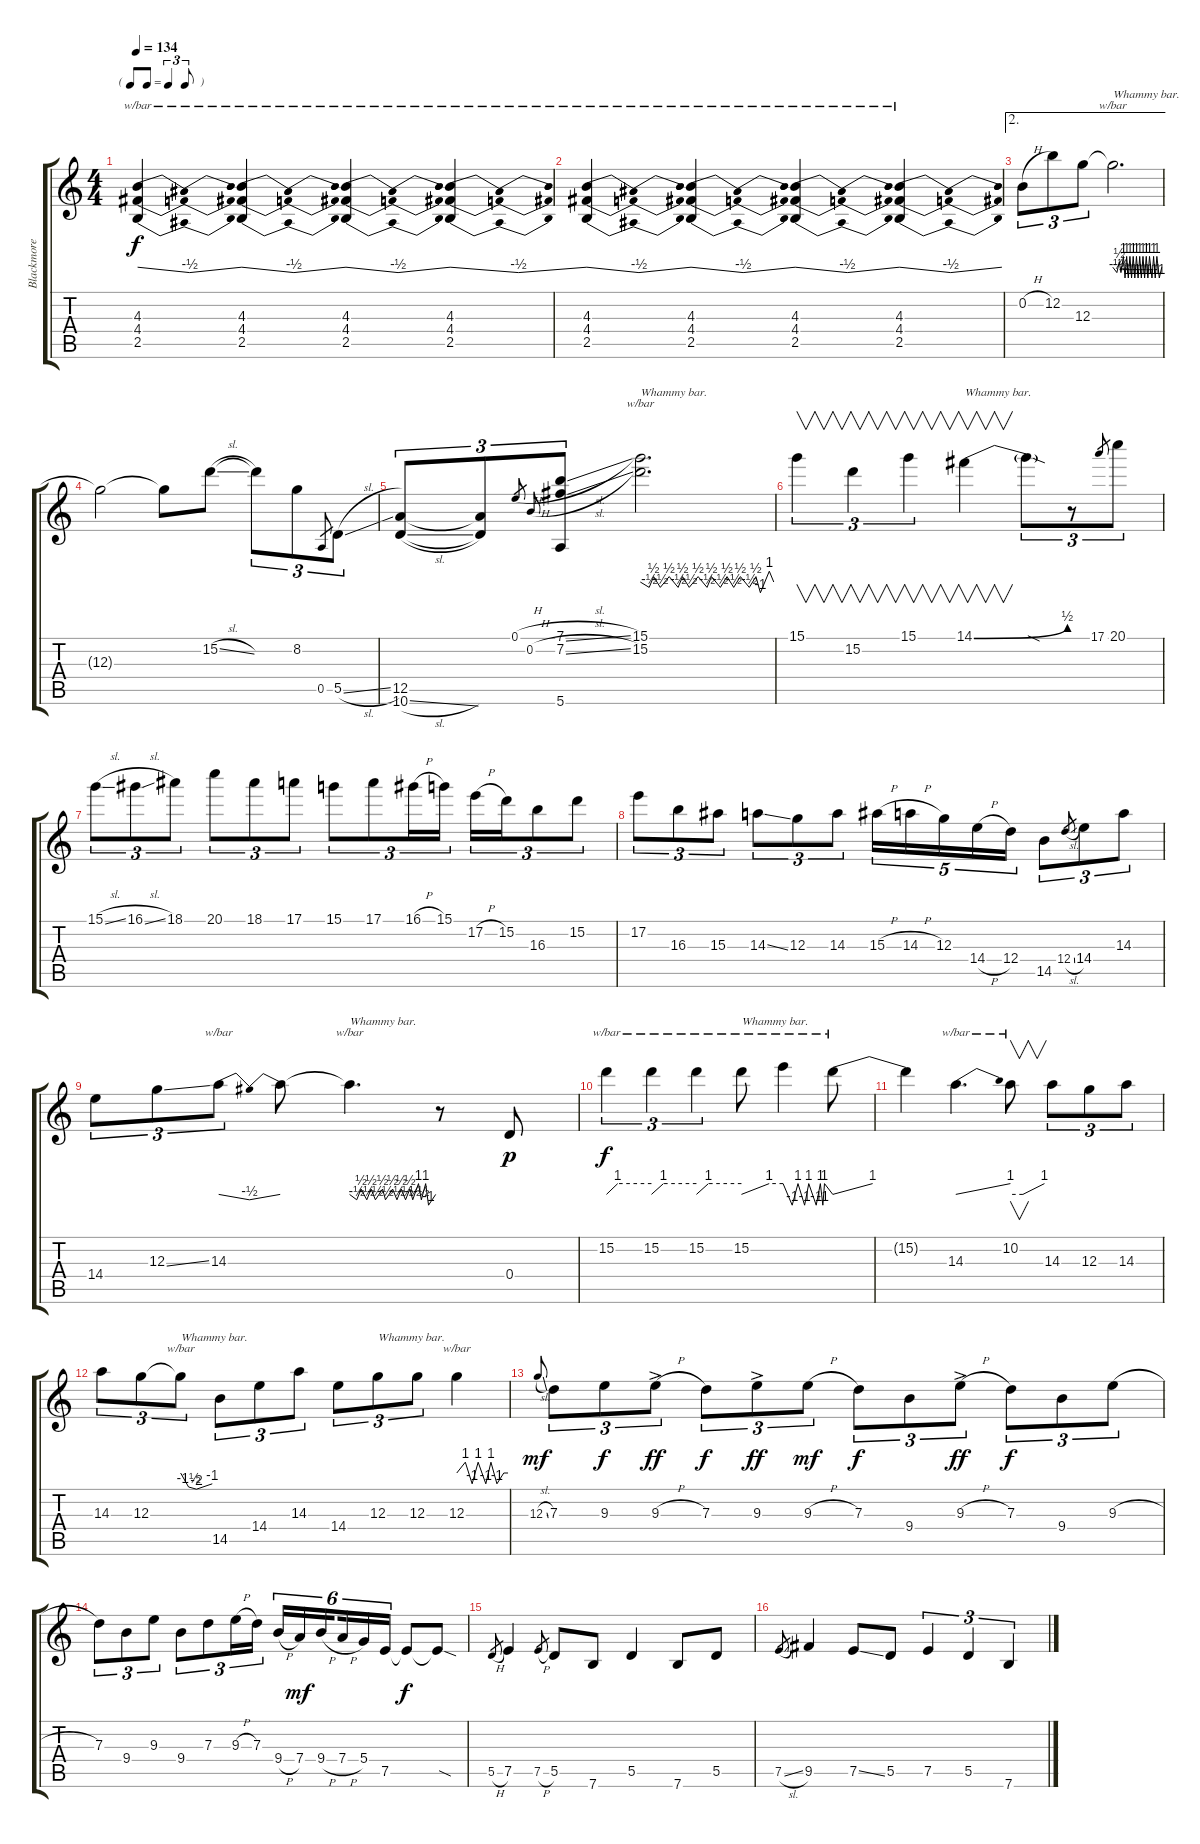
\track ("Blackmore" "Blackmore") {instrument overdrivenguitar}
\staff {score tabs}
\tuning (E4 B3 G3 D3 A2 E2) {hide}
\ts (4 4)
\tf triplet8th
\tempo 134
\clef g2
\ks c
(4.3 4.4 2.5).4{tbe (dip default 0 0 40 -2 60 0) dy f} (4.3 4.4 2.5).4{tbe (dip default 0 0 45 -2 60 0)} (4.3 4.4 2.5).4{tbe (dip default 0 0 45 -2 60 0)} (4.3 4.4 2.5).4{tbe (dip default 0 0 30 -2 60 0)} |
(4.3 4.4 2.5).4{tbe (dip default 0 0 30 -2 60 0)} (4.3 4.4 2.5).4{tbe (dip default 0 0 30 -2 60 0)} (4.3 4.4 2.5).4{tbe (dip default 0 0 30 -2 60 0)} (4.3 4.4 2.5).4{tbe (dip default 0 0 30 -2 60 0)} |
\ae 2
0.2{h}.8{tu (3 2)} 12.2.8{tu (3 2)} 12.3.8{tu (3 2)} 12.3{t}.2{d tbe (custom default 0 0 5 -2 8 2 10 -2 13 4 15 -4 17 4 19 -4 21 4 23 -4 25 4 27 -4 29 4 31 -4 33 4 35 -4 37 4 39 -4 41 4 43 -4 45 4 48 -4 50 4 52 -4 54 4 57 -4 60 0) txt "Whammy bar."} |
12.3{t}.2 12.3{t}.8 15.2{sl}.8 15.2{t}.8{tu (3 2)} 8.2.8{tu (3 2)} 0.5.8{gr} 5.5{sl}.8{tu (3 2)} |
(12.5 10.6{sl}).8{tu (3 2)} (12.5{t} 10.6{t}).8{tu (3 2)} 0.1{h}.16{gr} 0.2{h}.16{gr onbeat} (7.1{sl} 7.2{sl} 5.6).8{tu (3 2)} (15.1 15.2).2{d tbe (custom default 0 0 4 -2 6 2 9 -2 13 2 17 -2 19 2 22 -2 26 2 30 -2 32 2 36 -2 39 2 42 -2 45 2 49 -2 52 2 54 -4 58 4 60 0) txt "Whammy bar."} |
15.1.4{v tu (3 2)} 15.2.4{v tu (3 2)} 15.1.4{v tu (3 2)} 14.1{be (bend 0 0 60 2)}.4{v txt "Whammy bar."} 14.1{sod t}.8{tu (3 2)} r.8{tu (3 2)} 17.1.8{gr} 20.1.8{tu (3 2)} |
15.1{sl}.8{tu (3 2)} 16.1{sl}.8{tu (3 2)} 18.1.8{tu (3 2)} 20.1.8{tu (3 2)} 18.1.8{tu (3 2)} 17.1.8{tu (3 2)} 15.1.8{tu (3 2)} 17.1.8{tu (3 2)} 16.1{h}.16{tu (3 2)} 15.1.16{tu (3 2)} 17.2{h}.16{tu (3 2)} 15.2.16{tu (3 2)} 16.3.8{tu (3 2)} 15.2.8{tu (3 2)} |
17.2.8{tu (3 2)} 16.3.8{tu (3 2)} 15.3.8{tu (3 2)} 14.3{ss}.8{tu (3 2)} 12.3.8{tu (3 2)} 14.3.8{tu (3 2)} 15.3{h}.16{tu (5 4)} 14.3{h}.16{tu (5 4)} 12.3.16{tu (5 4)} 14.4{h}.16{tu (5 4)} 12.4.16{tu (5 4)} 14.5.8{tu (3 2)} 12.4{sl}.8{gr} 14.4.8{tu (3 2)} 14.3.8{tu (3 2)} |
14.4.8{tu (3 2)} 12.3{ss}.8{tu (3 2)} 14.3.8{tu (3 2) tbe (dip default 0 0 30 -2 60 0)} 14.3{t}.8 14.3{t}.4{d tbe (custom default 0 0 5 -2 8 2 12 -2 15 2 18 -2 23 2 25 -2 30 2 33 -2 36 2 39 -2 42 2 44 -2 48 4 50 -2 53 4 55 -4 60 0) txt "Whammy bar."} r.8 0.4.8{dy p} |
15.2.4{tu (3 2) tbe (custom default 0 0 15 4 60 4) dy f} 15.2.4{tu (3 2) tbe (custom default 0 0 16 4 60 4)} 15.2.4{tu (3 2) tbe (custom default 0 0 16 4 60 4)} 15.2.8{tbe (custom default 0 0 40 4 60 4) txt "Whammy bar."} 15.2{t}.4{tbe (custom default 0 4 11 -4 18 4 26 -4 31 4 40 -4 45 4 48 -4 50 4 60 0)} 15.2{t}.8{tbe (dive default 0 0 60 4)} |
15.2{t}.4 14.3.4{d tbe (dive default 0 0 60 4)} 10.2.8{v tbe (custom default 0 0 22 0 60 4)} 14.3.8{tu (3 2)} 12.3.8{tu (3 2)} 14.3.8{tu (3 2)} |
14.3.8{tu (3 2)} 12.3.8{tu (3 2)} 12.3{t}.8{tu (3 2) tbe (custom default 0 0 15 -6 30 -8 60 -4) txt "Whammy bar."} 14.5.8{tu (3 2)} 14.4.8{tu (3 2)} 14.3.8{tu (3 2)} 14.4.8{tu (3 2)} 12.3.8{tu (3 2) txt "Whammy bar."} 12.3.8{tu (3 2)} 12.3.4{tbe (custom default 0 0 10 4 18 -4 25 4 34 -4 40 4 47 -4 55 0 60 0)} |
12.3{sl}.8{gr onbeat dy mf} 7.3.8{tu (3 2)} 9.3.8{tu (3 2) dy f} 9.3{h ac}.8{tu (3 2) dy ff} 7.3.8{tu (3 2) dy f} 9.3{ac}.8{tu (3 2) dy ff} 9.3{h}.8{tu (3 2) dy mf} 7.3.8{tu (3 2) dy f} 9.4.8{tu (3 2)} 9.3{h ac}.8{tu (3 2) dy ff} 7.3.8{tu (3 2) dy f} 9.4.8{tu (3 2)} 9.3{h}.8{tu (3 2)} |
7.3.8{tu (3 2)} 9.4.8{tu (3 2)} 9.3.8{tu (3 2)} 9.4.8{tu (3 2)} 7.3.8{tu (3 2)} 9.3{h}.16{tu (3 2)} 7.3.16{tu (3 2)} 9.4{h}.16{tu (6 4)} 7.4.16{tu (6 4) dy mf} 9.4{h}.16{tu (6 4) beam splitsecondary} 7.4{h}.16{tu (6 4)} 5.4.16{tu (6 4)} 7.5.16{tu (6 4)} 7.5{t}.8{dy f} 7.5{sod t}.8 |
5.5{h}.8{gr} 7.5.4 7.5{h}.8{gr} 5.5.8 7.6.8 5.5.4 7.6.8 5.5.8 |
7.5{sl}.8{gr} 9.5.4 7.5{ss}.8 5.5.8 7.5.4{tu (3 2)} 5.5.4{tu (3 2)} 7.6.4{tu (3 2)}
